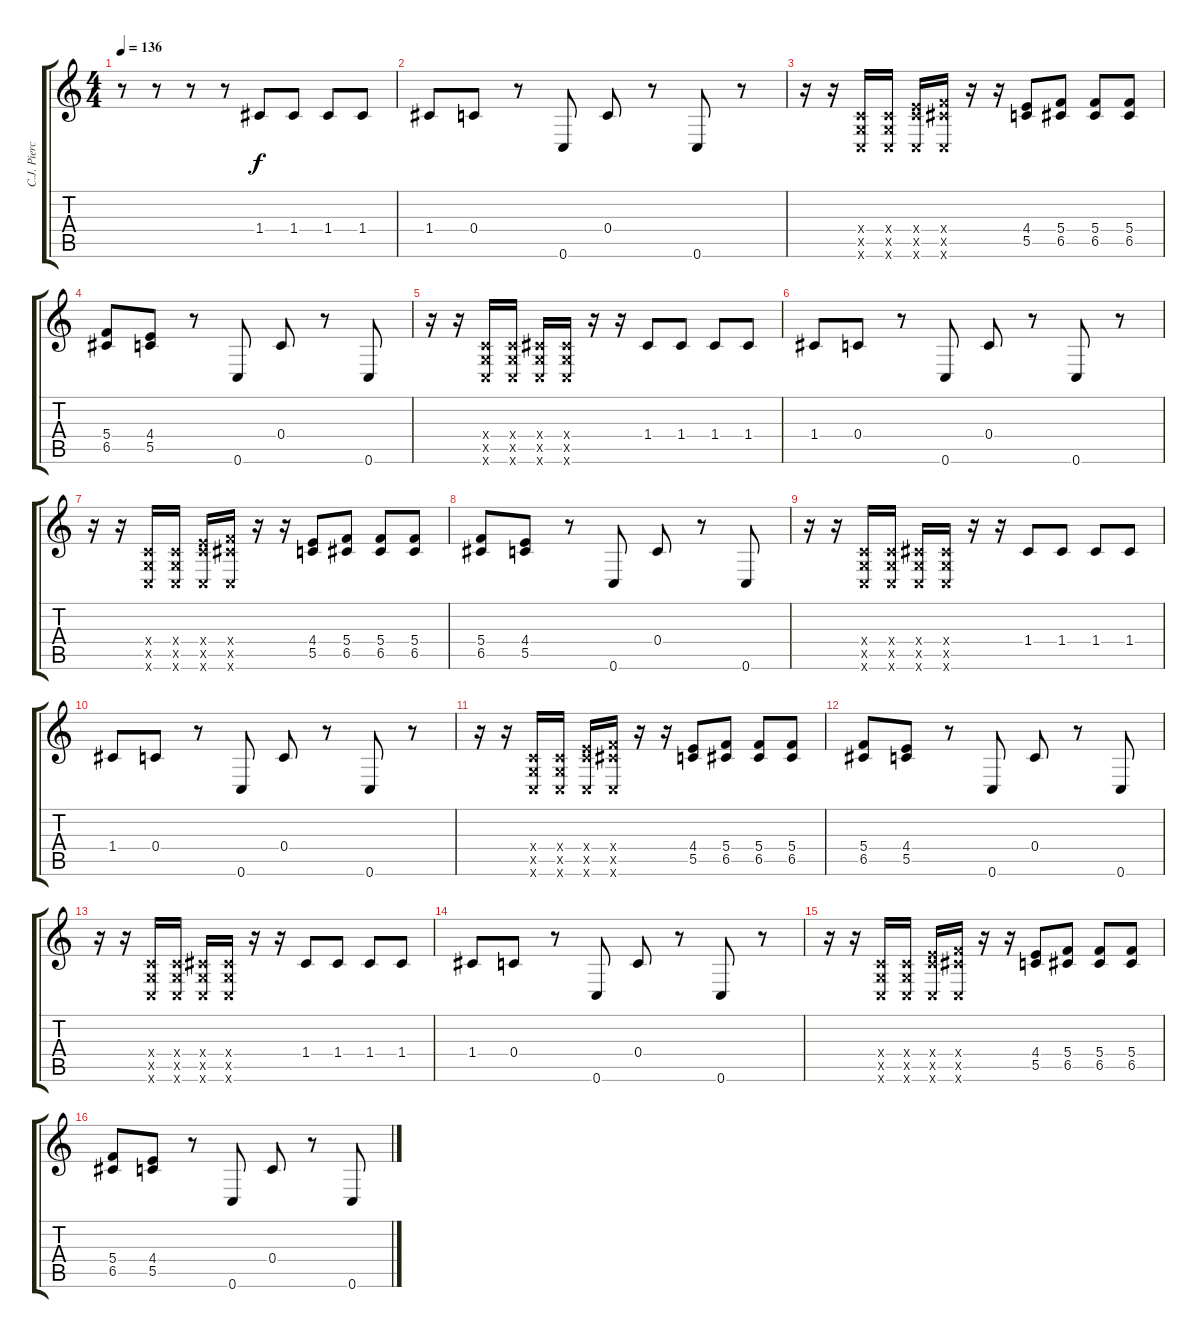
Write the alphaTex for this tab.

\track ("C.J. Pierce" "C.J. Pierc") {instrument distortionguitar}
\staff {score tabs}
\tuning (D4 A3 F3 C3 G2 C2) {hide}
\ts (4 4)
\tempo 136
\clef g2
\ks c
r.8{dy f instrument distortionguitar} r.8 r.8 r.8 1.4.8 1.4.8 1.4.8 1.4.8 |
1.4.8 0.4.8 r.8 0.6.8 0.4.8 r.8 0.6.8 r.8 |
r.16 r.16 (0.4{x} 0.5{x} 0.6{x}).16 (0.4{x} 0.5{x} 0.6{x}).16 (4.4{x} 5.5{x} 0.6{x}).16 (5.4{x} 6.5{x} 0.6{x}).16 r.16 r.16 (4.4 5.5).8 (5.4 6.5).8 (5.4 6.5).8 (5.4 6.5).8 |
(5.4 6.5).8 (4.4 5.5).8 r.8 0.6.8 0.4.8 r.8 0.6.8 |
r.16 r.16 (0.4{x} 0.5{x} 0.6{x}).16 (0.4{x} 0.5{x} 0.6{x}).16 (1.4{x} 0.5{x} 0.6{x}).16 (1.4{x} 0.5{x} 0.6{x}).16 r.16 r.16 1.4.8 1.4.8 1.4.8 1.4.8 |
1.4.8 0.4.8 r.8 0.6.8 0.4.8 r.8 0.6.8 r.8 |
r.16 r.16 (0.4{x} 0.5{x} 0.6{x}).16 (0.4{x} 0.5{x} 0.6{x}).16 (4.4{x} 5.5{x} 0.6{x}).16 (5.4{x} 6.5{x} 0.6{x}).16 r.16 r.16 (4.4 5.5).8 (5.4 6.5).8 (5.4 6.5).8 (5.4 6.5).8 |
(5.4 6.5).8 (4.4 5.5).8 r.8 0.6.8 0.4.8 r.8 0.6.8 |
r.16 r.16 (0.4{x} 0.5{x} 0.6{x}).16 (0.4{x} 0.5{x} 0.6{x}).16 (1.4{x} 0.5{x} 0.6{x}).16 (1.4{x} 0.5{x} 0.6{x}).16 r.16 r.16 1.4.8 1.4.8 1.4.8 1.4.8 |
1.4.8 0.4.8 r.8 0.6.8 0.4.8 r.8 0.6.8 r.8 |
r.16 r.16 (0.4{x} 0.5{x} 0.6{x}).16 (0.4{x} 0.5{x} 0.6{x}).16 (4.4{x} 5.5{x} 0.6{x}).16 (5.4{x} 6.5{x} 0.6{x}).16 r.16 r.16 (4.4 5.5).8 (5.4 6.5).8 (5.4 6.5).8 (5.4 6.5).8 |
(5.4 6.5).8 (4.4 5.5).8 r.8 0.6.8 0.4.8 r.8 0.6.8 |
r.16 r.16 (0.4{x} 0.5{x} 0.6{x}).16 (0.4{x} 0.5{x} 0.6{x}).16 (1.4{x} 0.5{x} 0.6{x}).16 (1.4{x} 0.5{x} 0.6{x}).16 r.16 r.16 1.4.8 1.4.8 1.4.8 1.4.8 |
1.4.8 0.4.8 r.8 0.6.8 0.4.8 r.8 0.6.8 r.8 |
r.16 r.16 (0.4{x} 0.5{x} 0.6{x}).16 (0.4{x} 0.5{x} 0.6{x}).16 (4.4{x} 5.5{x} 0.6{x}).16 (5.4{x} 6.5{x} 0.6{x}).16 r.16 r.16 (4.4 5.5).8 (5.4 6.5).8 (5.4 6.5).8 (5.4 6.5).8 |
(5.4 6.5).8 (4.4 5.5).8 r.8 0.6.8 0.4.8 r.8 0.6.8
